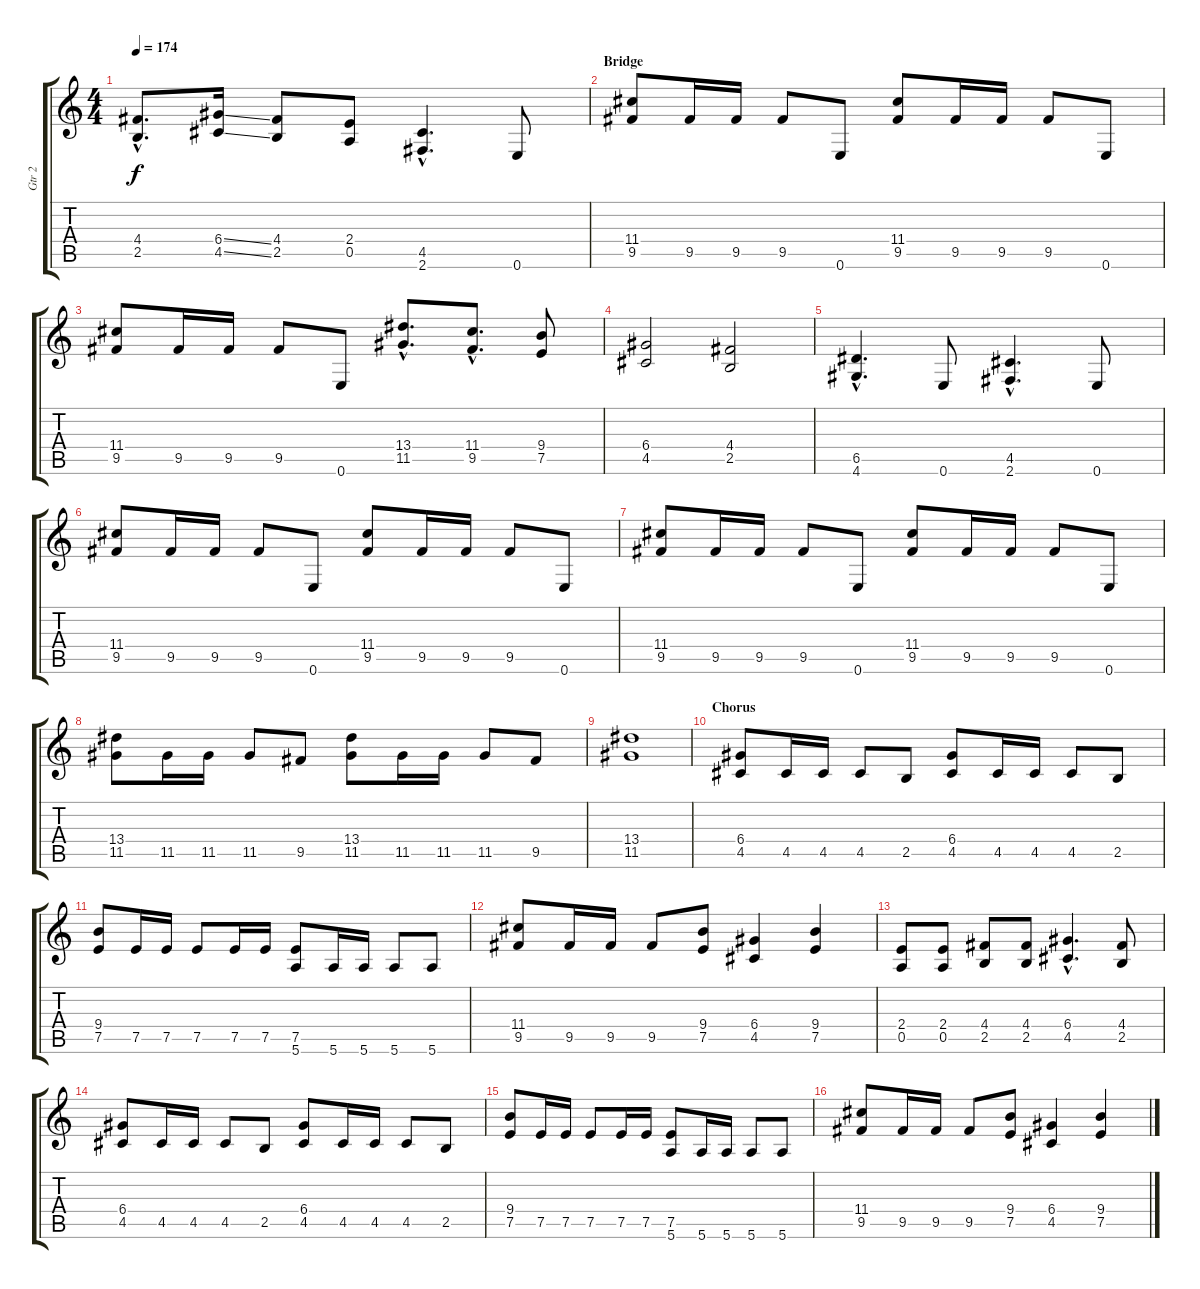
\track ("Gtr 2" "Gtr 2") {instrument distortionguitar}
\staff {score tabs}
\tuning (E4 B3 G3 D3 A2 E2) {hide}
\ts (4 4)
\tempo 174
\clef g2
\ks c
(4.4{hac} 2.5{hac}).8{d dy f} (6.4{ss} 4.5{ss}).16 (4.4 2.5).8 (2.4 0.5).8 (4.5{hac} 2.6{hac}).4{d} 0.6.8 |
\section ("" "Bridge")
(11.4 9.5).8 9.5.16 9.5.16 9.5.8 0.6.8 (11.4 9.5).8 9.5.16 9.5.16 9.5.8 0.6.8 |
(11.4 9.5).8 9.5.16 9.5.16 9.5.8 0.6.8 (13.4{hac} 11.5{hac}).8{d} (11.4{hac} 9.5{hac}).8{d} (9.4 7.5).8 |
(6.4 4.5).2 (4.4 2.5).2 |
(6.5{hac} 4.6{hac}).4{d} 0.6.8 (4.5{hac} 2.6{hac}).4{d} 0.6.8 |
(11.4 9.5).8 9.5.16 9.5.16 9.5.8 0.6.8 (11.4 9.5).8 9.5.16 9.5.16 9.5.8 0.6.8 |
(11.4 9.5).8 9.5.16 9.5.16 9.5.8 0.6.8 (11.4 9.5).8 9.5.16 9.5.16 9.5.8 0.6.8 |
(13.4 11.5).8 11.5.16 11.5.16 11.5.8 9.5.8 (13.4 11.5).8 11.5.16 11.5.16 11.5.8 9.5.8 |
(13.4 11.5).1 |
\section ("" "Chorus")
(6.4 4.5).8 4.5.16 4.5.16 4.5.8 2.5.8 (6.4 4.5).8 4.5.16 4.5.16 4.5.8 2.5.8 |
(9.4 7.5).8 7.5.16 7.5.16 7.5.8 7.5.16 7.5.16 (7.5 5.6).8 5.6.16 5.6.16 5.6.8 5.6.8 |
(11.4 9.5).8 9.5.16 9.5.16 9.5.8 (9.4 7.5).8 (6.4 4.5).4 (9.4 7.5).4 |
(2.4 0.5).8 (2.4 0.5).8 (4.4 2.5).8 (4.4 2.5).8 (6.4{hac} 4.5{hac}).4{d} (4.4 2.5).8 |
(6.4 4.5).8 4.5.16 4.5.16 4.5.8 2.5.8 (6.4 4.5).8 4.5.16 4.5.16 4.5.8 2.5.8 |
(9.4 7.5).8 7.5.16 7.5.16 7.5.8 7.5.16 7.5.16 (7.5 5.6).8 5.6.16 5.6.16 5.6.8 5.6.8 |
(11.4 9.5).8 9.5.16 9.5.16 9.5.8 (9.4 7.5).8 (6.4 4.5).4 (9.4 7.5).4
